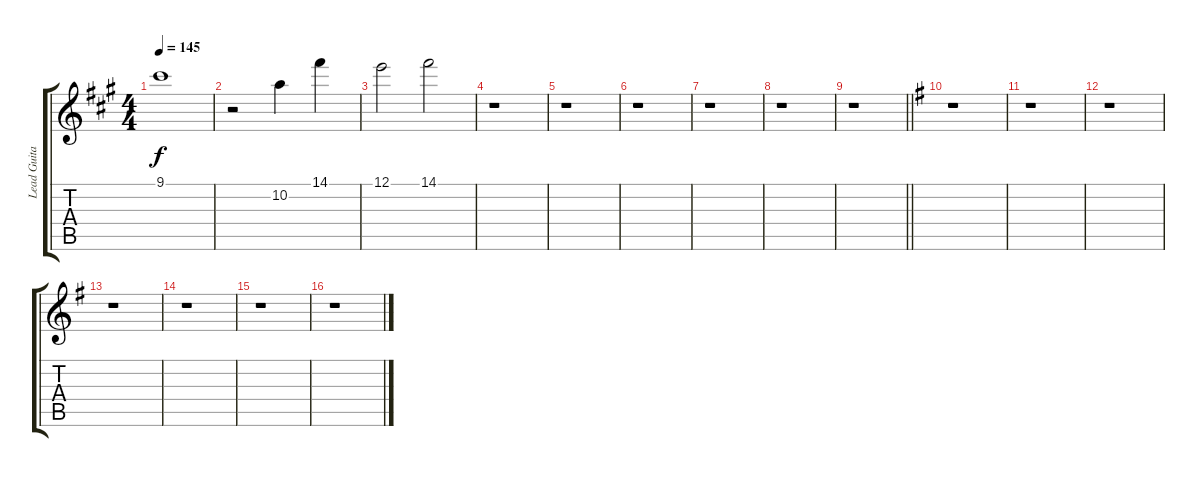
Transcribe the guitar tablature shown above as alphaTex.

\track ("Lead Guitar 1" "Lead Guita") {instrument overdrivenguitar}
\staff {score tabs}
\tuning (E4 B3 G3 D3 A2 E2) {hide}
\ts (4 4)
\tempo 145
\clef g2
\ks f#minor
9.1.1{dy f} |
r.2 10.2.4 14.1.4 |
12.1.2 14.1.2 |
r.1 |
r.1 |
r.1 |
r.1 |
r.1 |
\barLineRight lightlight
r.1 |
\ks eminor
r.1 |
r.1 |
r.1 |
r.1 |
r.1 |
r.1 |
r.1
